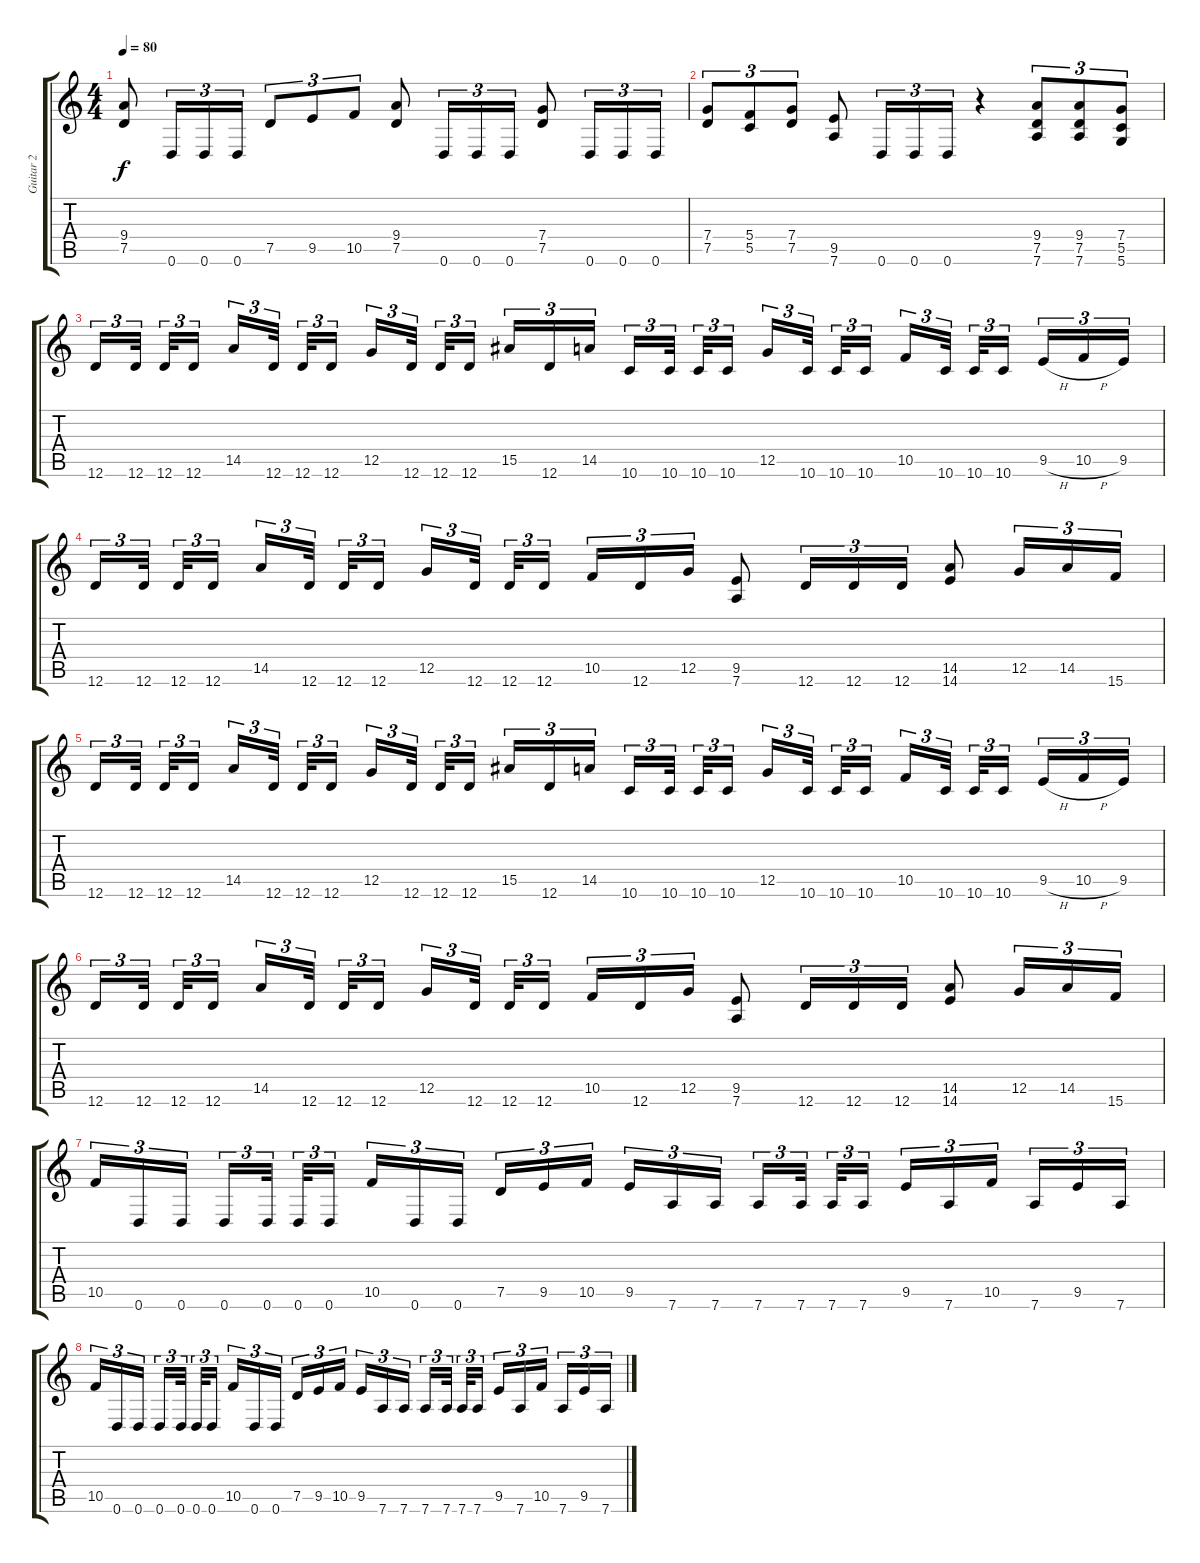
\track ("Guitar 2" "Guitar 2") {instrument distortionguitar}
\staff {score tabs}
\tuning (D4 A3 F3 C3 G2 D2) {hide}
\ts (4 4)
\tempo 80
\clef g2
\ks c
(9.4 7.5).8{dy f} 0.6.16{tu (3 2)} 0.6.16{tu (3 2)} 0.6.16{tu (3 2)} 7.5.8{tu (3 2)} 9.5.8{tu (3 2)} 10.5.8{tu (3 2)} (9.4 7.5).8 0.6.16{tu (3 2)} 0.6.16{tu (3 2)} 0.6.16{tu (3 2)} (7.4 7.5).8 0.6.16{tu (3 2)} 0.6.16{tu (3 2)} 0.6.16{tu (3 2)} |
(7.4 7.5).8{tu (3 2)} (5.4 5.5).8{tu (3 2)} (7.4 7.5).8{tu (3 2)} (9.5 7.6).8 0.6.16{tu (3 2)} 0.6.16{tu (3 2)} 0.6.16{tu (3 2)} r.4 (9.4 7.5 7.6).8{tu (3 2)} (9.4 7.5 7.6).8{tu (3 2)} (7.4 5.5 5.6).8{tu (3 2)} |
12.6.16{tu (3 2)} 12.6.32{tu (3 2)} 12.6.32{tu (3 2)} 12.6.16{tu (3 2)} 14.5.16{tu (3 2)} 12.6.32{tu (3 2)} 12.6.32{tu (3 2)} 12.6.16{tu (3 2)} 12.5.16{tu (3 2)} 12.6.32{tu (3 2)} 12.6.32{tu (3 2)} 12.6.16{tu (3 2)} 15.5.16{tu (3 2)} 12.6.16{tu (3 2)} 14.5.16{tu (3 2)} 10.6.16{tu (3 2)} 10.6.32{tu (3 2)} 10.6.32{tu (3 2)} 10.6.16{tu (3 2)} 12.5.16{tu (3 2)} 10.6.32{tu (3 2)} 10.6.32{tu (3 2)} 10.6.16{tu (3 2)} 10.5.16{tu (3 2)} 10.6.32{tu (3 2)} 10.6.32{tu (3 2)} 10.6.16{tu (3 2)} 9.5{h}.16{tu (3 2)} 10.5{h}.16{tu (3 2)} 9.5.16{tu (3 2)} |
12.6.16{tu (3 2)} 12.6.32{tu (3 2)} 12.6.32{tu (3 2)} 12.6.16{tu (3 2)} 14.5.16{tu (3 2)} 12.6.32{tu (3 2)} 12.6.32{tu (3 2)} 12.6.16{tu (3 2)} 12.5.16{tu (3 2)} 12.6.32{tu (3 2)} 12.6.32{tu (3 2)} 12.6.16{tu (3 2)} 10.5.16{tu (3 2)} 12.6.16{tu (3 2)} 12.5.16{tu (3 2)} (9.5 7.6).8 12.6.16{tu (3 2)} 12.6.16{tu (3 2)} 12.6.16{tu (3 2)} (14.5 14.6).8 12.5.16{tu (3 2)} 14.5.16{tu (3 2)} 15.6.16{tu (3 2)} |
12.6.16{tu (3 2)} 12.6.32{tu (3 2)} 12.6.32{tu (3 2)} 12.6.16{tu (3 2)} 14.5.16{tu (3 2)} 12.6.32{tu (3 2)} 12.6.32{tu (3 2)} 12.6.16{tu (3 2)} 12.5.16{tu (3 2)} 12.6.32{tu (3 2)} 12.6.32{tu (3 2)} 12.6.16{tu (3 2)} 15.5.16{tu (3 2)} 12.6.16{tu (3 2)} 14.5.16{tu (3 2)} 10.6.16{tu (3 2)} 10.6.32{tu (3 2)} 10.6.32{tu (3 2)} 10.6.16{tu (3 2)} 12.5.16{tu (3 2)} 10.6.32{tu (3 2)} 10.6.32{tu (3 2)} 10.6.16{tu (3 2)} 10.5.16{tu (3 2)} 10.6.32{tu (3 2)} 10.6.32{tu (3 2)} 10.6.16{tu (3 2)} 9.5{h}.16{tu (3 2)} 10.5{h}.16{tu (3 2)} 9.5.16{tu (3 2)} |
12.6.16{tu (3 2)} 12.6.32{tu (3 2)} 12.6.32{tu (3 2)} 12.6.16{tu (3 2)} 14.5.16{tu (3 2)} 12.6.32{tu (3 2)} 12.6.32{tu (3 2)} 12.6.16{tu (3 2)} 12.5.16{tu (3 2)} 12.6.32{tu (3 2)} 12.6.32{tu (3 2)} 12.6.16{tu (3 2)} 10.5.16{tu (3 2)} 12.6.16{tu (3 2)} 12.5.16{tu (3 2)} (9.5 7.6).8 12.6.16{tu (3 2)} 12.6.16{tu (3 2)} 12.6.16{tu (3 2)} (14.5 14.6).8 12.5.16{tu (3 2)} 14.5.16{tu (3 2)} 15.6.16{tu (3 2)} |
10.5.16{tu (3 2)} 0.6.16{tu (3 2)} 0.6.16{tu (3 2)} 0.6.16{tu (3 2)} 0.6.32{tu (3 2)} 0.6.32{tu (3 2)} 0.6.16{tu (3 2)} 10.5.16{tu (3 2)} 0.6.16{tu (3 2)} 0.6.16{tu (3 2)} 7.5.16{tu (3 2)} 9.5.16{tu (3 2)} 10.5.16{tu (3 2)} 9.5.16{tu (3 2)} 7.6.16{tu (3 2)} 7.6.16{tu (3 2)} 7.6.16{tu (3 2)} 7.6.32{tu (3 2)} 7.6.32{tu (3 2)} 7.6.16{tu (3 2)} 9.5.16{tu (3 2)} 7.6.16{tu (3 2)} 10.5.16{tu (3 2)} 7.6.16{tu (3 2)} 9.5.16{tu (3 2)} 7.6.16{tu (3 2)} |
10.5.16{tu (3 2)} 0.6.16{tu (3 2)} 0.6.16{tu (3 2)} 0.6.16{tu (3 2)} 0.6.32{tu (3 2)} 0.6.32{tu (3 2)} 0.6.16{tu (3 2)} 10.5.16{tu (3 2)} 0.6.16{tu (3 2)} 0.6.16{tu (3 2)} 7.5.16{tu (3 2)} 9.5.16{tu (3 2)} 10.5.16{tu (3 2)} 9.5.16{tu (3 2)} 7.6.16{tu (3 2)} 7.6.16{tu (3 2)} 7.6.16{tu (3 2)} 7.6.32{tu (3 2)} 7.6.32{tu (3 2)} 7.6.16{tu (3 2)} 9.5.16{tu (3 2)} 7.6.16{tu (3 2)} 10.5.16{tu (3 2)} 7.6.16{tu (3 2)} 9.5.16{tu (3 2)} 7.6.16{tu (3 2)}
